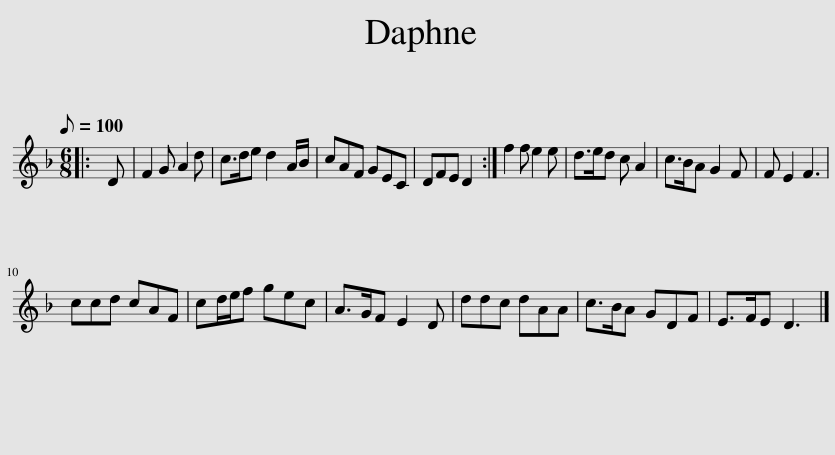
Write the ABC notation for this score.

X:1
L:1/8
Q:1/8=100
M:6/8
I:linebreak $
K:Dmin
V:1 treble
V:1
|: D | F2 G A2 d | c>de d2 A/B/ | cAF GEC | DFE D2 :| %5
 f2 f e2 e | d>ed c A2 | c>BA G2 F | F E2 F3 |$ ccd cAF | %10
 cd/e/f gec | A>GF E2 D | ddc dAA | c>BA GDF | E>FE D3 |] %15
